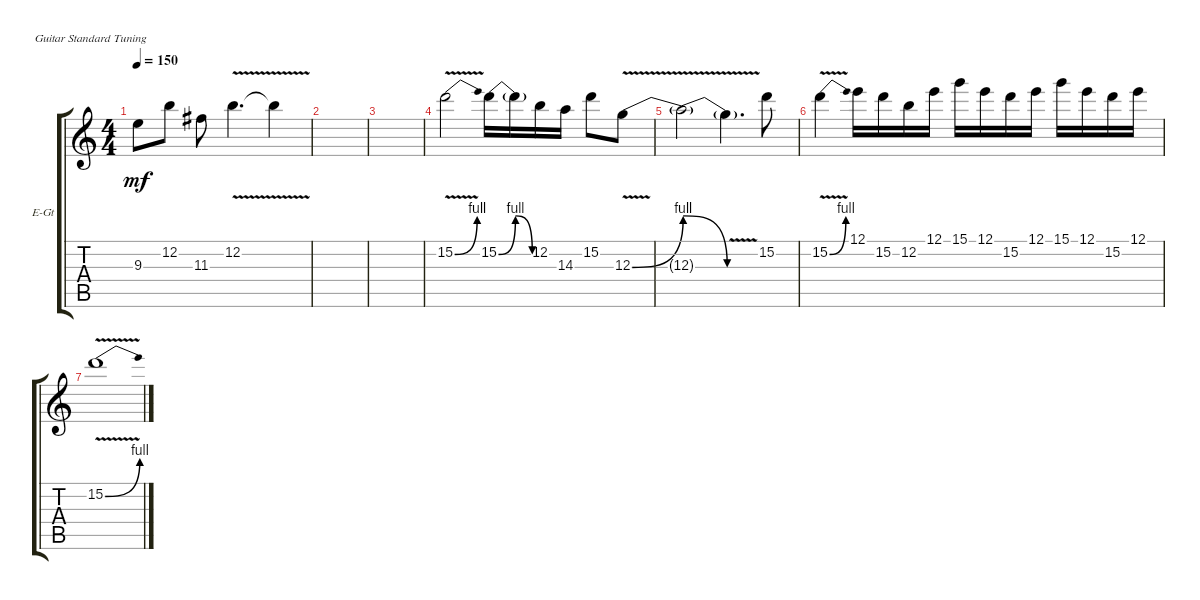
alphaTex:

\defaultSystemsLayout 4
\bracketExtendMode groupsimilarinstruments
\firstSystemTrackNameOrientation horizontal
\otherSystemsTrackNameOrientation horizontal
\track ("Electric Guitar" "E-Gt") {instrument overdrivenguitar}
\staff {score tabs}
\tuning (E4 B3 G3 D3 A2 E2)
\ts (4 4)
\tempo 150
\clef g2
\scale
0.333333
\ks c
9.3.8{dy mf} 12.2.8 11.3.8 12.2{v}.4{d} 12.2{v t}.4 |
\scale
0.333333 |
\scale
0.333333 |
\scale
0.333333 15.2{be (bend 0 0 15 4) v}.2 15.2{be (bendrelease 0 0 17.4 4 39.6 4 59.4 0)}.16 15.2{t}.16 12.2.16 14.3.16 15.2.8 12.3{be (bend 0 0 15 4) v}.8 |
\scale
0.333333 12.3{be (release 0 4 59.4 0) v t}.2 12.3{v t}.4{d} 15.2.8 |
\scale
0.333333 15.2{be (bend 0 0 15 4) v}.4 12.1.16 15.2.16 12.2.16 12.1.16 15.1.16 12.1.16 15.2.16 12.1.16 15.1.16 12.1.16 15.2.16 12.1.16 |
15.2{be (bend 0 0 15 4) v}.1
